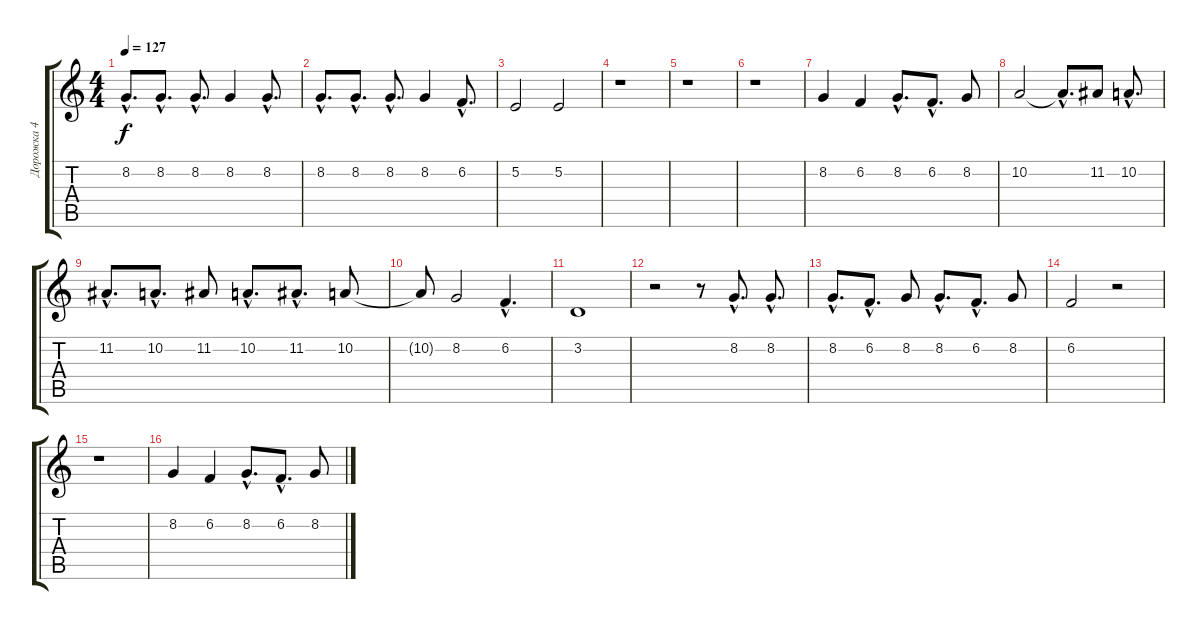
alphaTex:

\track ("Дорожка 4" "Дорожка 4") {instrument lead3calliope}
\staff {score tabs}
\tuning (E4 B3 G3 D3 A2 E2) {hide}
\ts (4 4)
\tempo 127
\clef g2
\ks c
8.2{hac}.8{d dy f} 8.2{hac}.8{d} 8.2{hac}.8{d} 8.2.4 8.2{hac}.8{d} |
8.2{hac}.8{d} 8.2{hac}.8{d} 8.2{hac}.8{d} 8.2.4 6.2{hac}.8{d} |
5.2.2 5.2.2 |
r.1 |
r.1 |
r.1 |
8.2.4 6.2.4 8.2{hac}.8{d} 6.2{hac}.8{d} 8.2.8 |
10.2.2 10.2{hac t}.8{d} 11.2.8 10.2{hac}.8{d} |
11.2{hac}.8{d} 10.2{hac}.8{d} 11.2.8 10.2{hac}.8{d} 11.2{hac}.8{d} 10.2.8 |
10.2{t}.8 8.2.2 6.2{hac}.4{d} |
3.2.1 |
r.2 r.8 8.2{hac}.8{d} 8.2{hac}.8{d} |
8.2{hac}.8{d} 6.2{hac}.8{d} 8.2.8 8.2{hac}.8{d} 6.2{hac}.8{d} 8.2.8 |
6.2.2 r.2 |
r.1 |
8.2.4 6.2.4 8.2{hac}.8{d} 6.2{hac}.8{d} 8.2.8
